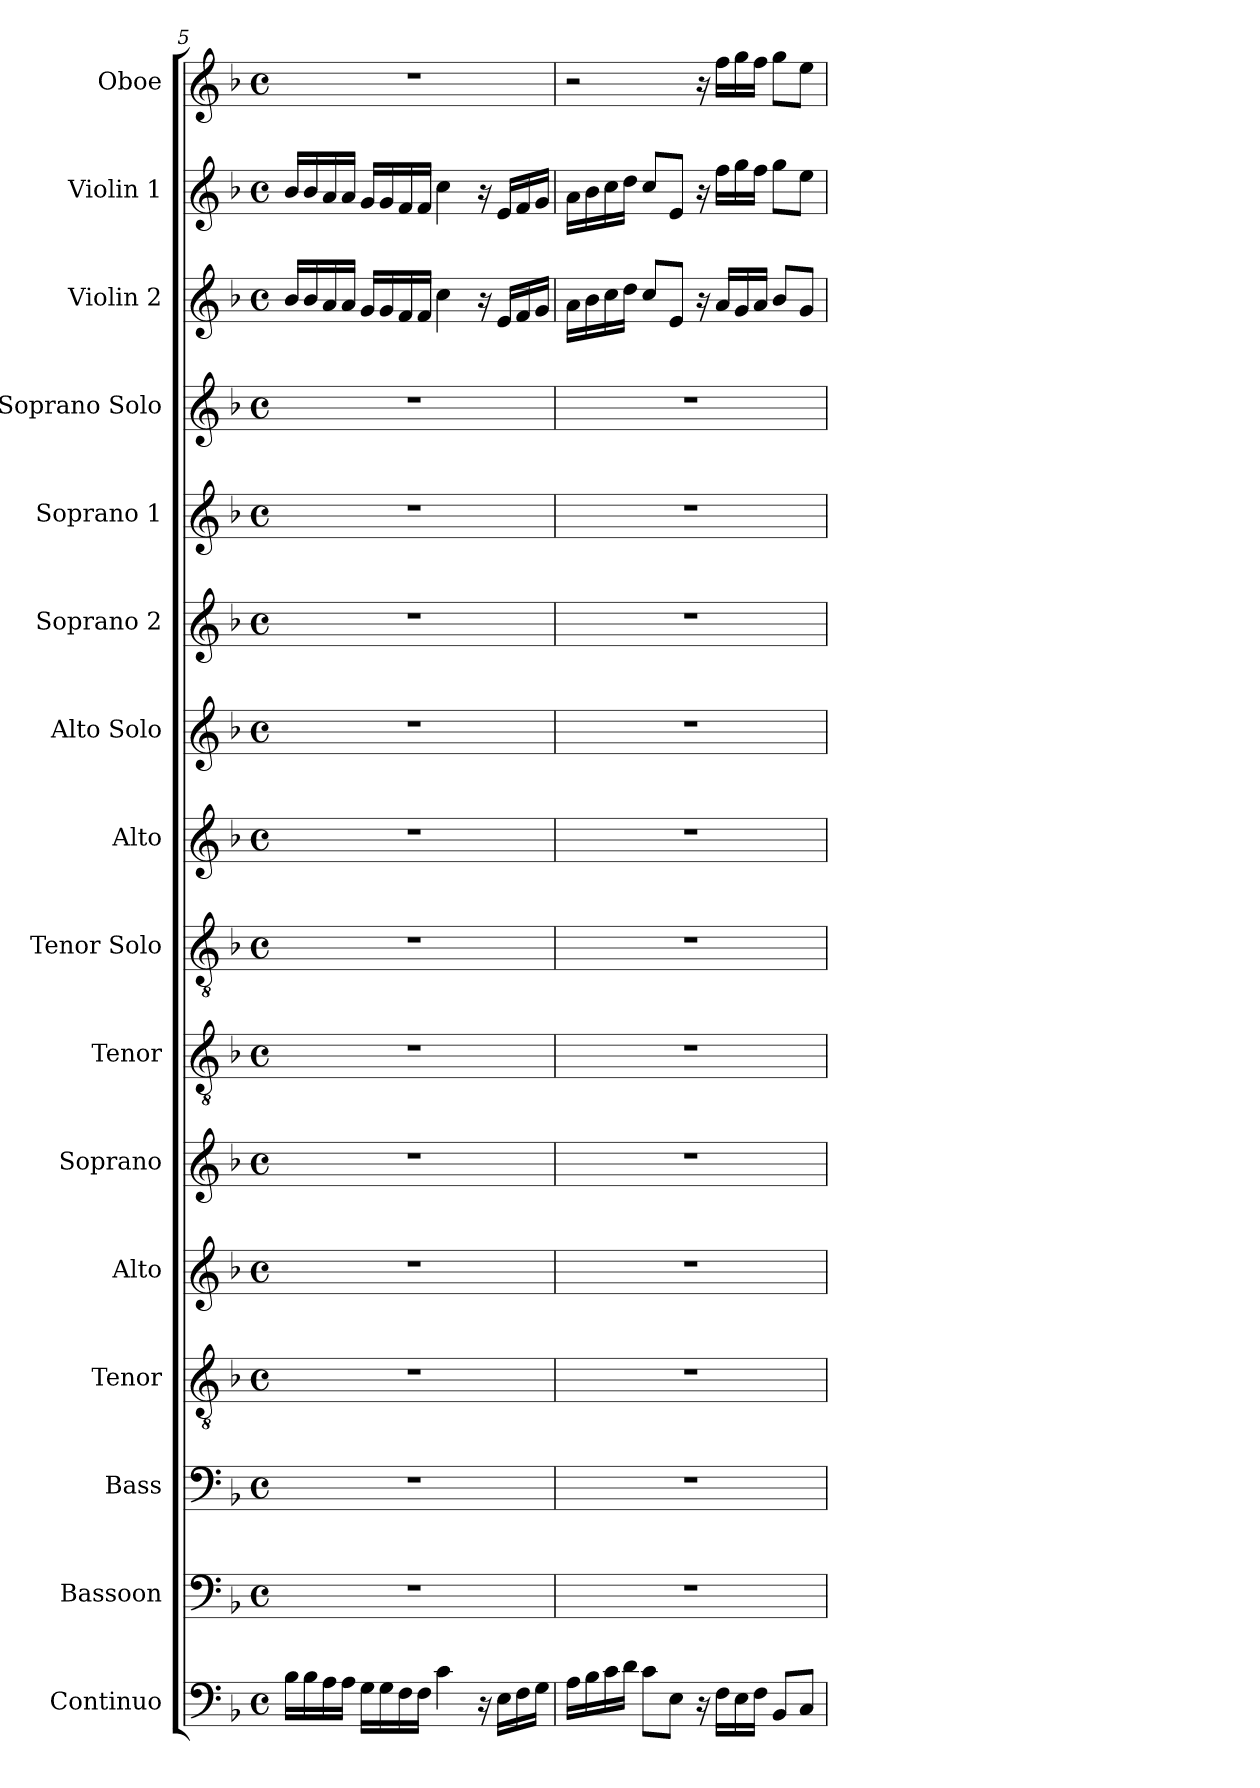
**kern	**kern	**kern	**kern	**kern	**kern	**kern	**kern	**kern	**kern	**kern	**kern	**kern	**kern	**kern	**kern
*part16	*part15	*part14	*part13	*part12	*part11	*part10	*part9	*part8	*part7	*part6	*part5	*part4	*part3	*part2	*part1
*staff16	*staff15	*staff14	*staff13	*staff12	*staff11	*staff10	*staff9	*staff8	*staff7	*staff6	*staff5	*staff4	*staff3	*staff2	*staff1
*I"Continuo	*I"Bassoon	*I"Bass	*I"Tenor	*I"Alto	*I"Soprano	*I"Tenor	*I"Tenor Solo	*I"Alto	*I"Alto Solo	*I"Soprano 2	*I"Soprano 1	*I"Soprano Solo	*I"Violin 2	*I"Violin 1	*I"Oboe
*I'Cont.	*I'Bsn.	*I'B.	*I'T.	*I'A.	*I'S.	*I'T.	*I'T. Solo	*I'A.	*I'A.  Solo	*I'S2.	*I'S1.	*I'S. Solo	*I'Vln. 2	*I'Vln. 1	*I'Ob.
*clefF4	*clefF4	*clefF4	*clefGv2	*clefG2	*clefG2	*clefGv2	*clefGv2	*clefG2	*clefG2	*clefG2	*clefG2	*clefG2	*clefG2	*clefG2	*clefG2
*	*	*	*ITrd7c12	*	*	*ITrd7c12	*ITrd7c12	*	*	*	*	*	*	*	*
*k[b-]	*k[b-]	*k[b-]	*k[b-]	*k[b-]	*k[b-]	*k[b-]	*k[b-]	*k[b-]	*k[b-]	*k[b-]	*k[b-]	*k[b-]	*k[b-]	*k[b-]	*k[b-]
*F:	*F:	*F:	*F:	*F:	*F:	*F:	*F:	*F:	*F:	*F:	*F:	*F:	*F:	*F:	*F:
*M4/4	*M4/4	*M4/4	*M4/4	*M4/4	*M4/4	*M4/4	*M4/4	*M4/4	*M4/4	*M4/4	*M4/4	*M4/4	*M4/4	*M4/4	*M4/4
*met(c)	*met(c)	*met(c)	*met(c)	*met(c)	*met(c)	*met(c)	*met(c)	*met(c)	*met(c)	*met(c)	*met(c)	*met(c)	*met(c)	*met(c)	*met(c)
=5	=5	=5	=5	=5	=5	=5	=5	=5	=5	=5	=5	=5	=5	=5	=5
16B-i\LL	1r	1r	1r	1r	1r	1r	1r	1r	1r	1r	1r	1r	16b-i/LL	16b-i/LL	1r
16B-i\	.	.	.	.	.	.	.	.	.	.	.	.	16b-i/	16b-i/	.
16Ai\	.	.	.	.	.	.	.	.	.	.	.	.	16ai/	16ai/	.
16Ai\JJ	.	.	.	.	.	.	.	.	.	.	.	.	16ai/JJ	16ai/JJ	.
16Gi\LL	.	.	.	.	.	.	.	.	.	.	.	.	16gi/LL	16gi/LL	.
16Gi\	.	.	.	.	.	.	.	.	.	.	.	.	16gi/	16gi/	.
16Fi\	.	.	.	.	.	.	.	.	.	.	.	.	16fi/	16fi/	.
16Fi\JJ	.	.	.	.	.	.	.	.	.	.	.	.	16fi/JJ	16fi/JJ	.
4ci\	.	.	.	.	.	.	.	.	.	.	.	.	4cci\	4cci\	.
16r	.	.	.	.	.	.	.	.	.	.	.	.	16r	16r	.
16Ei\LL	.	.	.	.	.	.	.	.	.	.	.	.	16ei/LL	16ei/LL	.
16Fi\	.	.	.	.	.	.	.	.	.	.	.	.	16fi/	16fi/	.
16Gi\JJ	.	.	.	.	.	.	.	.	.	.	.	.	16gi/JJ	16gi/JJ	.
=6	=6	=6	=6	=6	=6	=6	=6	=6	=6	=6	=6	=6	=6	=6	=6
16Ai\LL	1r	1r	1r	1r	1r	1r	1r	1r	1r	1r	1r	1r	16ai\LL	16ai\LL	2r
16B-i\	.	.	.	.	.	.	.	.	.	.	.	.	16b-i\	16b-i\	.
16ci\	.	.	.	.	.	.	.	.	.	.	.	.	16cci\	16cci\	.
16di\JJ	.	.	.	.	.	.	.	.	.	.	.	.	16ddi\JJ	16ddi\JJ	.
8ci\L	.	.	.	.	.	.	.	.	.	.	.	.	8cci/L	8cci/L	.
8Ei\J	.	.	.	.	.	.	.	.	.	.	.	.	8ei/J	8ei/J	.
16r	.	.	.	.	.	.	.	.	.	.	.	.	16r	16r	16r
16Fi\LL	.	.	.	.	.	.	.	.	.	.	.	.	16ai/LL	16ffi\LL	16ffi\LL
16Ei\	.	.	.	.	.	.	.	.	.	.	.	.	16gi/	16ggi\	16ggi\
16Fi\JJ	.	.	.	.	.	.	.	.	.	.	.	.	16ai/JJ	16ffi\JJ	16ffi\JJ
8BB-i/L	.	.	.	.	.	.	.	.	.	.	.	.	8b-i/L	8ggi\L	8ggi\L
8Ci/J	.	.	.	.	.	.	.	.	.	.	.	.	8gi/J	8eei\J	8eei\J
=	=	=	=	=	=	=	=	=	=	=	=	=	=	=	=
*-	*-	*-	*-	*-	*-	*-	*-	*-	*-	*-	*-	*-	*-	*-	*-
